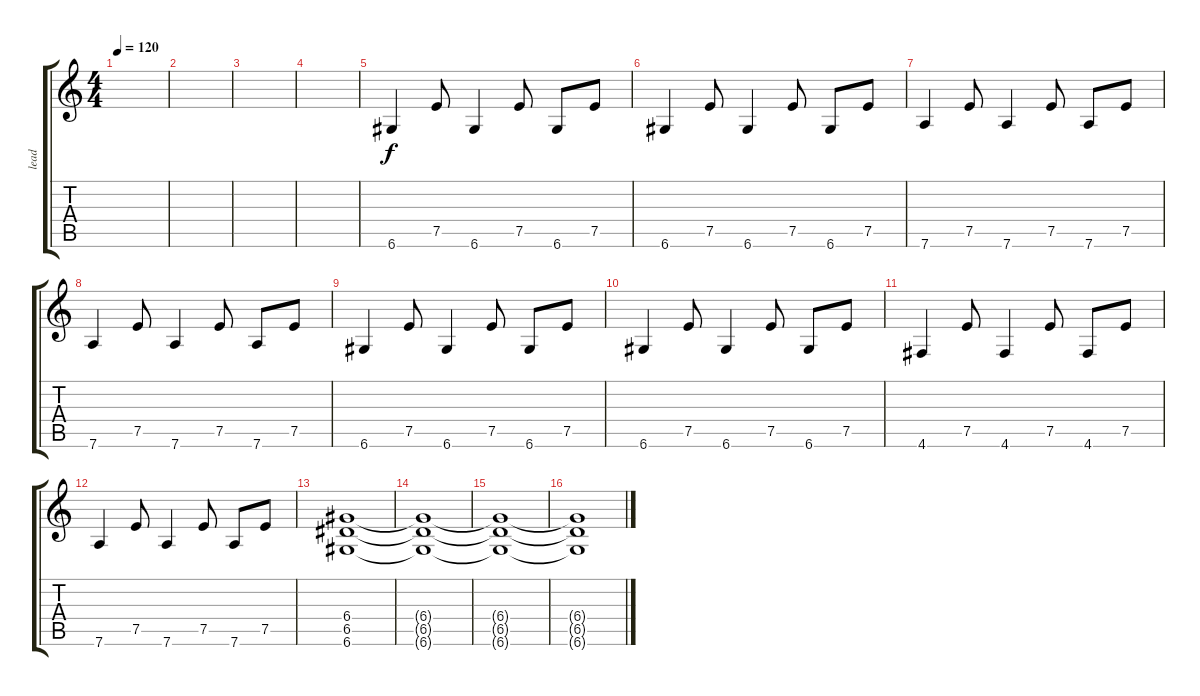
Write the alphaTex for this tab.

\track ("lead" "lead") {instrument distortionguitar}
\staff {score tabs}
\tuning (E4 B3 G3 D3 A2 D2) {hide}
\ts (4 4)
\tempo 120
\clef g2
\ks c
|
|
|
|
6.6.4 7.5.8 6.6.4 7.5.8 6.6.8 7.5.8 |
6.6.4 7.5.8 6.6.4 7.5.8 6.6.8 7.5.8 |
7.6.4 7.5.8 7.6.4 7.5.8 7.6.8 7.5.8 |
7.6.4 7.5.8 7.6.4 7.5.8 7.6.8 7.5.8 |
6.6.4 7.5.8 6.6.4 7.5.8 6.6.8 7.5.8 |
6.6.4 7.5.8 6.6.4 7.5.8 6.6.8 7.5.8 |
4.6.4 7.5.8 4.6.4 7.5.8 4.6.8 7.5.8 |
7.6.4 7.5.8 7.6.4 7.5.8 7.6.8 7.5.8 |
(6.4 6.5 6.6).1 |
(6.4{t} 6.5{t} 6.6{t}).1 |
(6.4{t} 6.5{t} 6.6{t}).1 |
(6.4{t} 6.5{t} 6.6{t}).1
